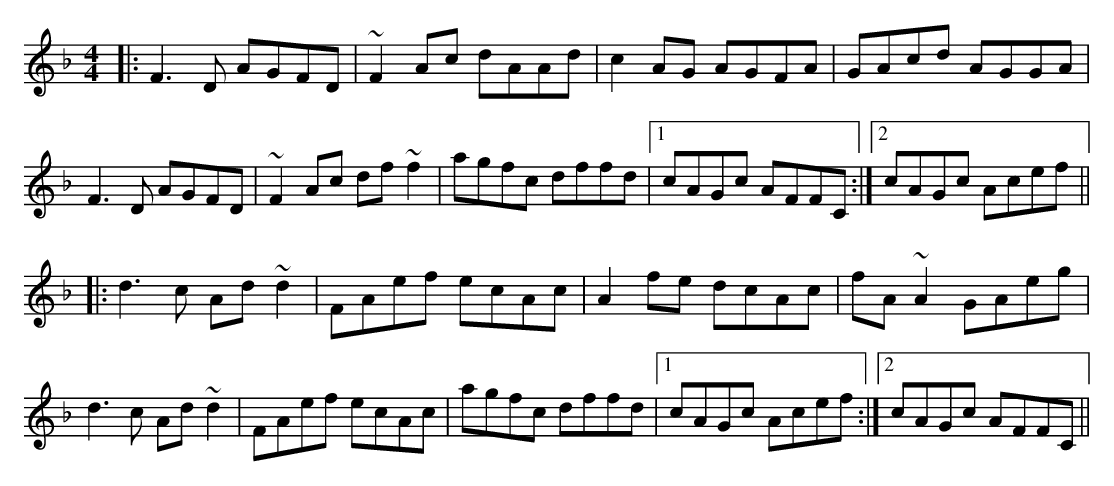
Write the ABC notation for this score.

X:1
M:4/4
K:F
|:F3D AGFD|~F2Ac dAAd|c2AG AGFA|GAcd AGGA|
F3D AGFD|~F2Ac df~f2|agfc dffd|1 cAGc AFFC:|2 cAGc Acef||
|:d3c Ad~d2|FAef ecAc|A2fe dcAc|fA~A2 GAeg|
d3c Ad~d2|FAef ecAc|agfc dffd|1 cAGc Acef:|2 cAGc AFFC||
